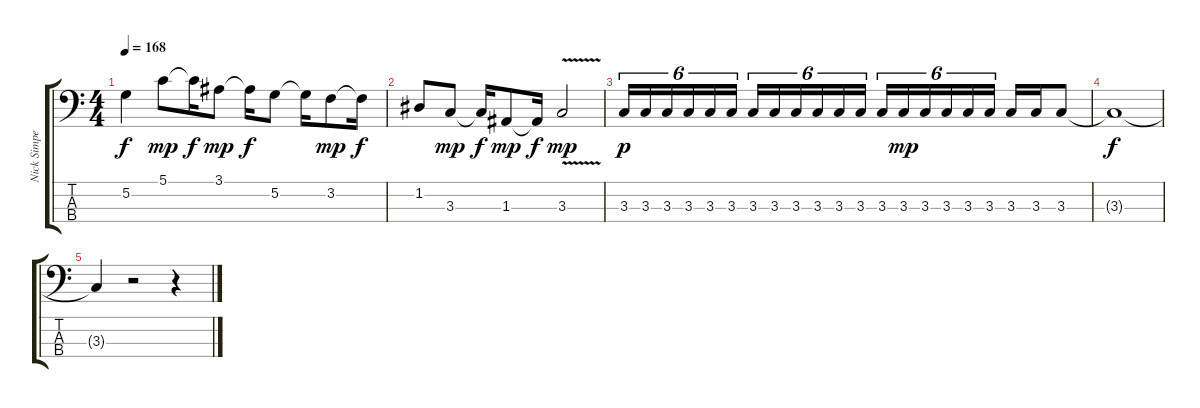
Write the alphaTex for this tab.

\track ("Nick Simper" "Nick Simpe") {instrument electricbassfinger}
\staff {score tabs}
\tuning (G2 D2 A1 E1) {hide}
\ts (4 4)
\tempo 168
\clef f4
\ks c
5.2.4{dy f} 5.1.8{dy mp} 5.1{t}.16{dy f} 3.1.8{dy mp} 3.1{t}.16{dy f} 5.2.8 5.2{t}.16 3.2.8{dy mp} 3.2{t}.16{dy f} |
1.2.8 3.3.8{dy mp} 3.3{t}.16{dy f} 1.3.8{dy mp} 1.3{t}.16{dy f} 3.3{v}.2{dy mp} |
3.3.16{tu (6 4) dy p} 3.3.16{tu (6 4)} 3.3.16{tu (6 4)} 3.3.16{tu (6 4)} 3.3.16{tu (6 4)} 3.3.16{tu (6 4)} 3.3.16{tu (6 4)} 3.3.16{tu (6 4)} 3.3.16{tu (6 4)} 3.3.16{tu (6 4)} 3.3.16{tu (6 4)} 3.3.16{tu (6 4)} 3.3.16{tu (6 4)} 3.3.16{tu (6 4) dy mp} 3.3.16{tu (6 4)} 3.3.16{tu (6 4)} 3.3.16{tu (6 4)} 3.3.16{tu (6 4)} 3.3.16 3.3.16 3.3.8 |
3.3{t}.1{dy f} |
3.3{t}.4 r.2 r.4
